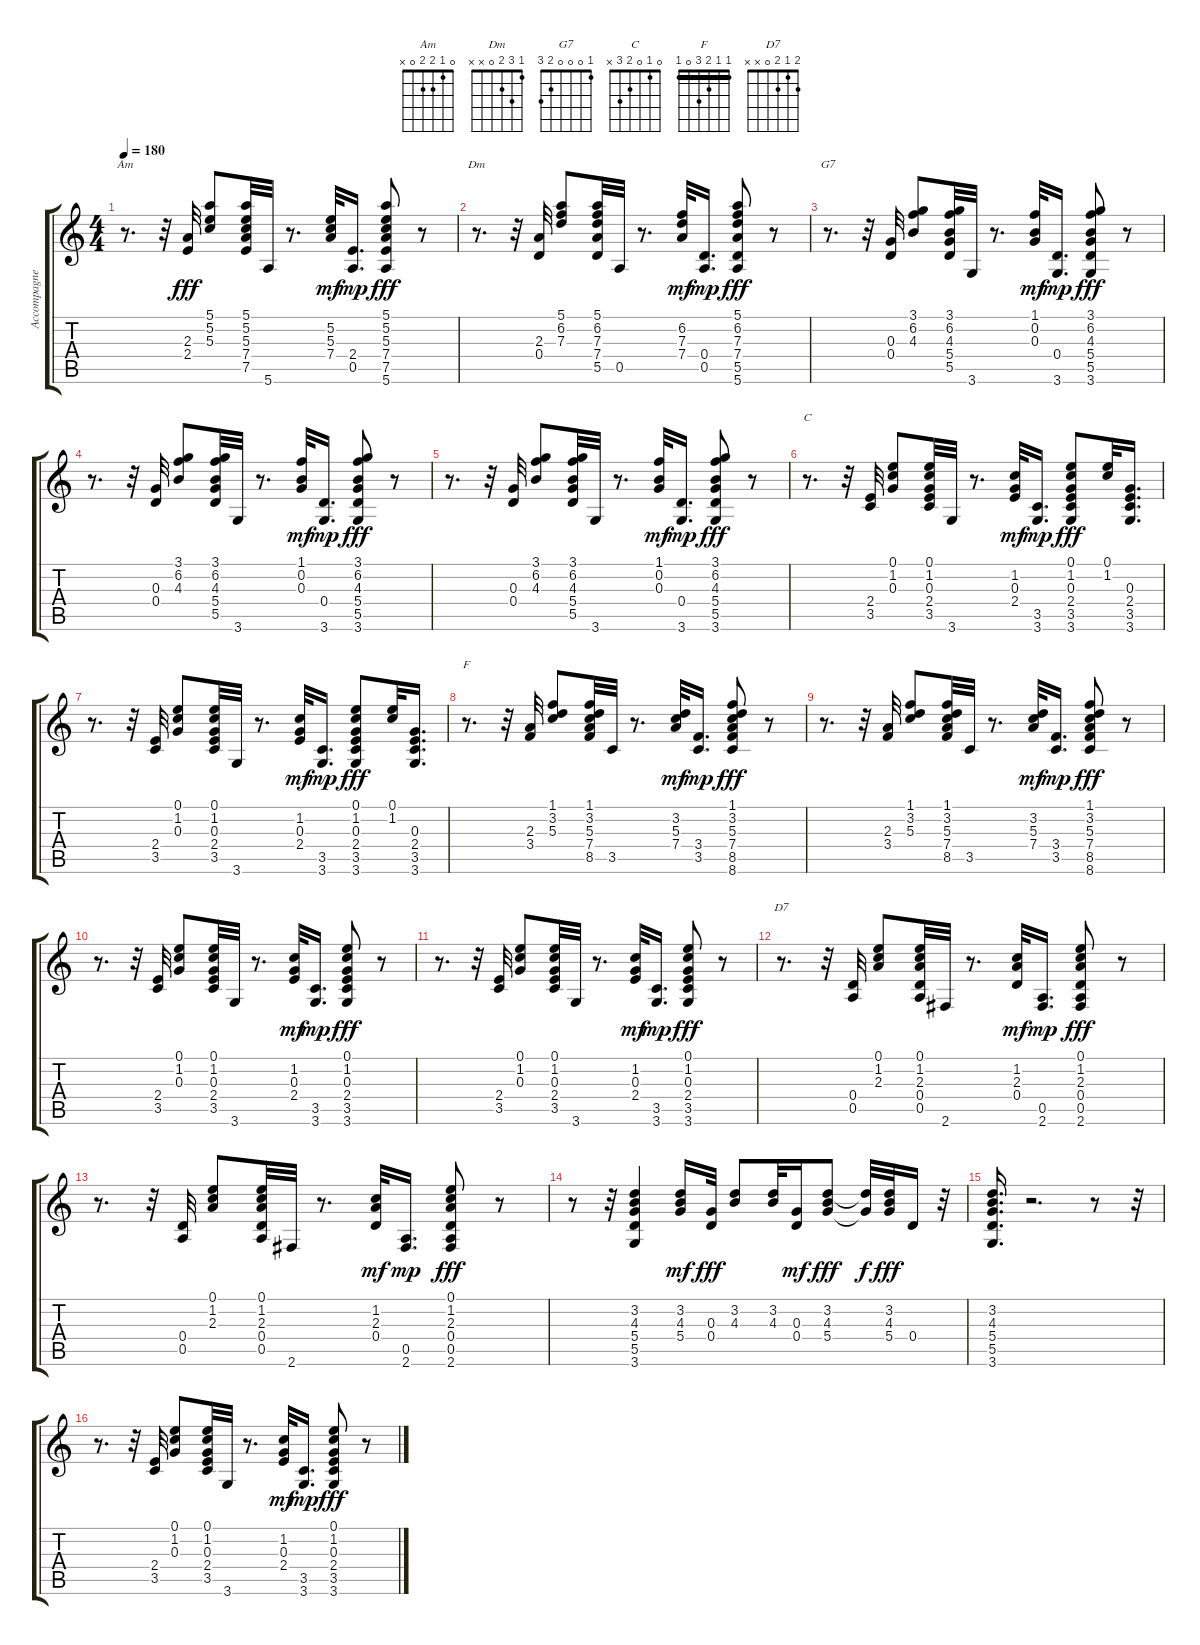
\track ("Accompagnement" "Accompagne") {instrument acousticguitarsteel}
\staff {score tabs}
\tuning (E4 B3 G3 D3 A2 E2) {hide}
\chord ("Am" 0 1 2 2 0 x)
\chord ("Dm" 1 3 2 0 x x)
\chord ("G7" 1 0 0 0 2 3)
\chord ("C" 0 1 0 2 3 x)
\chord ("F" 1 1 2 3 0 1) {barre 1}
\chord ("D7" 2 1 2 0 x x)
\ts (4 4)
\tempo 180
\clef g2
\ks c
r.8{d ch "Am" dy fff} r.32 (2.3 2.4).32 (5.1 5.2 5.3).8 (5.1 5.2 5.3 7.4 7.5).32 5.6.32 r.8{d} (5.2 5.3 7.4).32{dy mf} (2.4 0.5).16{d dy mp} (5.1 5.2 5.3 7.4 7.5 5.6).8{dy fff} r.8 |
r.8{d ch "Dm"} r.32 (2.3 0.4).32 (5.1 6.2 7.3).8 (5.1 6.2 7.3 7.4 5.5).32 0.5.32 r.8{d} (6.2 7.3 7.4).32{dy mf} (0.4 0.5).16{d dy mp} (5.1 6.2 7.3 7.4 5.5 5.6).8{dy fff} r.8 |
r.8{d ch "G7"} r.32 (0.3 0.4).32 (3.1 6.2 4.3).8 (3.1 6.2 4.3 5.4 5.5).32 3.6.32 r.8{d} (1.1 0.2 0.3).32{dy mf} (0.4 3.6).16{d dy mp} (3.1 6.2 4.3 5.4 5.5 3.6).8{dy fff} r.8 |
r.8{d} r.32 (0.3 0.4).32 (3.1 6.2 4.3).8 (3.1 6.2 4.3 5.4 5.5).32 3.6.32 r.8{d} (1.1 0.2 0.3).32{dy mf} (0.4 3.6).16{d dy mp} (3.1 6.2 4.3 5.4 5.5 3.6).8{dy fff} r.8 |
r.8{d} r.32 (0.3 0.4).32 (3.1 6.2 4.3).8 (3.1 6.2 4.3 5.4 5.5).32 3.6.32 r.8{d} (1.1 0.2 0.3).32{dy mf} (0.4 3.6).16{d dy mp} (3.1 6.2 4.3 5.4 5.5 3.6).8{dy fff} r.8 |
r.8{d ch "C"} r.32 (2.4 3.5).32 (0.1 1.2 0.3).8 (0.1 1.2 0.3 2.4 3.5).32 3.6.32 r.8{d} (1.2 0.3 2.4).32{dy mf} (3.5 3.6).16{d dy mp} (0.1 1.2 0.3 2.4 3.5 3.6).8{dy fff} (0.1 1.2).32 (0.3 2.4 3.5 3.6).16{d} |
r.8{d} r.32 (2.4 3.5).32 (0.1 1.2 0.3).8 (0.1 1.2 0.3 2.4 3.5).32 3.6.32 r.8{d} (1.2 0.3 2.4).32{dy mf} (3.5 3.6).16{d dy mp} (0.1 1.2 0.3 2.4 3.5 3.6).8{dy fff} (0.1 1.2).32 (0.3 2.4 3.5 3.6).16{d} |
r.8{d ch "F"} r.32 (2.3 3.4).32 (1.1 3.2 5.3).8 (1.1 3.2 5.3 7.4 8.5).32 3.5.32 r.8{d} (3.2 5.3 7.4).32{dy mf} (3.4 3.5).16{d dy mp} (1.1 3.2 5.3 7.4 8.5 8.6).8{dy fff} r.8 |
r.8{d} r.32 (2.3 3.4).32 (1.1 3.2 5.3).8 (1.1 3.2 5.3 7.4 8.5).32 3.5.32 r.8{d} (3.2 5.3 7.4).32{dy mf} (3.4 3.5).16{d dy mp} (1.1 3.2 5.3 7.4 8.5 8.6).8{dy fff} r.8 |
r.8{d} r.32 (2.4 3.5).32 (0.1 1.2 0.3).8 (0.1 1.2 0.3 2.4 3.5).32 3.6.32 r.8{d} (1.2 0.3 2.4).32{dy mf} (3.5 3.6).16{d dy mp} (0.1 1.2 0.3 2.4 3.5 3.6).8{dy fff} r.8 |
r.8{d} r.32 (2.4 3.5).32 (0.1 1.2 0.3).8 (0.1 1.2 0.3 2.4 3.5).32 3.6.32 r.8{d} (1.2 0.3 2.4).32{dy mf} (3.5 3.6).16{d dy mp} (0.1 1.2 0.3 2.4 3.5 3.6).8{dy fff} r.8 |
r.8{d ch "D7"} r.32 (0.4 0.5).32 (0.1 1.2 2.3).8 (0.1 1.2 2.3 0.4 0.5).32 2.6.32 r.8{d} (1.2 2.3 0.4).32{dy mf} (0.5 2.6).16{d dy mp} (0.1 1.2 2.3 0.4 0.5 2.6).8{dy fff} r.8 |
r.8{d} r.32 (0.4 0.5).32 (0.1 1.2 2.3).8 (0.1 1.2 2.3 0.4 0.5).32 2.6.32 r.8{d} (1.2 2.3 0.4).32{dy mf} (0.5 2.6).16{d dy mp} (0.1 1.2 2.3 0.4 0.5 2.6).8{dy fff} r.8 |
r.8 r.32 (3.2 4.3 5.4 5.5 3.6).4 (3.2 4.3 5.4).16{dy mf} (0.3 0.4).32{dy fff} (3.2 4.3).8 (3.2 4.3).32 (0.3 0.4).16{dy mf} (3.2 4.3 5.4).8{dy fff} (3.2{t} 5.4{t}).32{dy f} (3.2 4.3 5.4).32{dy fff} 0.4.16 r.32 |
(3.2 4.3 5.4 5.5 3.6).16{d} r.2{d} r.8 r.32 |
r.8{d} r.32 (2.4 3.5).32 (0.1 1.2 0.3).8 (0.1 1.2 0.3 2.4 3.5).32 3.6.32 r.8{d} (1.2 0.3 2.4).32{dy mf} (3.5 3.6).16{d dy mp} (0.1 1.2 0.3 2.4 3.5 3.6).8{dy fff} r.8
